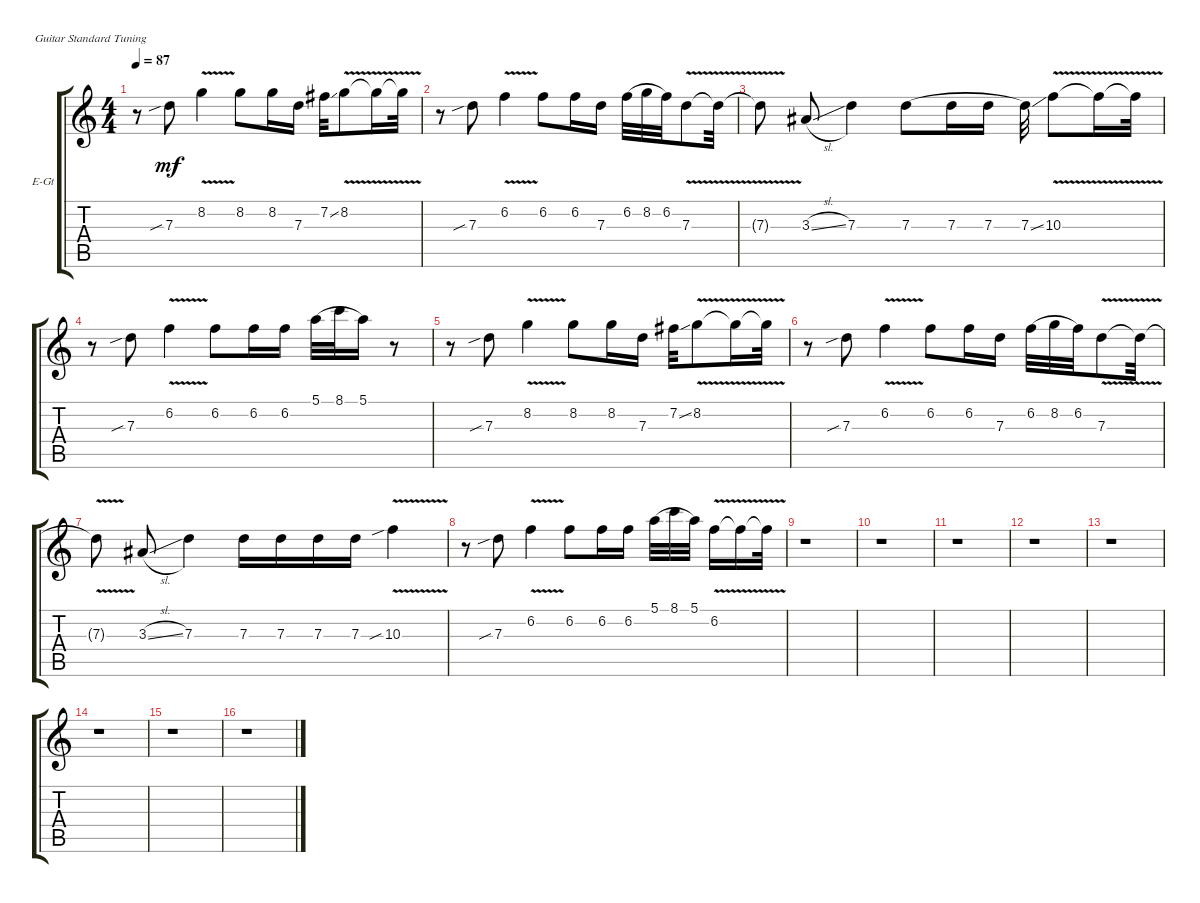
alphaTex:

\defaultSystemsLayout 4
\bracketExtendMode groupsimilarinstruments
\firstSystemTrackNameOrientation horizontal
\otherSystemsTrackNameOrientation horizontal
\track ("Clean Hall" "E-Gt") {instrument overdrivenguitar}
\staff {score tabs}
\tuning (E4 B3 G3 D3 A2 E2)
\ts (4 4)
\tempo 87
\clef g2
\scale
0.600355
\ks c
r.8{dy mf instrument overdrivenguitar} 7.3{sib}.8 8.2{v}.4 8.2.8{beam merge} 8.2.16{beam merge} 7.3.16 7.2{ss}.32 8.2{v}.8 8.2{v t}.16 8.2{v t}.32 |
\scale
0.399645 r.8 7.3{sib}.8 6.2{v}.4 6.2.8 6.2.16 7.3.16 6.2.32{legatoorigin} 8.2.32{legatoorigin} 6.2.32 7.3{v}.8 7.3{v t}.32 |
7.3{v t}.8{beam split} 3.3{sl}.8{beam split} 7.3.4 7.3.8{legatoorigin beam merge} 7.3.16{legatoorigin beam merge} 7.3.16{legatoorigin} 7.3{ss}.32{beam split} 10.3{v}.8 10.3{v t}.16 10.3{v t}.32 |
r.8 7.3{sib}.8 6.2{v}.4 6.2.8{beam merge} 6.2.16{beam merge} 6.2.16{beam split} 5.1.32{legatoorigin} 8.1.32{legatoorigin} 5.1.16 r.8 |
r.8 7.3{sib}.8 8.2{v}.4 8.2.8{beam merge} 8.2.16{beam merge} 7.3.16 7.2{ss}.32 8.2{v}.8 8.2{v t}.16 8.2{v t}.32 |
r.8 7.3{sib}.8 6.2{v}.4 6.2.8 6.2.16 7.3.16 6.2.32{legatoorigin} 8.2.32{legatoorigin} 6.2.32 7.3{v}.8 7.3{v t}.32 |
7.3{v t}.8{beam split} 3.3{sl}.8{beam split} 7.3.4 7.3.16{beam merge} 7.3.16{beam merge} 7.3.16 7.3.16 10.3{v sib}.4 |
r.8 7.3{sib}.8 6.2{v}.4 6.2.8{beam merge} 6.2.16{beam merge} 6.2.16{beam split} 5.1.32{legatoorigin beam merge} 8.1.32{legatoorigin beam merge} 5.1.32{beam split} 6.2{v}.16 6.2{v t}.16 6.2{v t}.32 |
r.1 |
r.1 |
r.1 |
r.1 |
r.1 |
r.1 |
r.1 |
r.1
